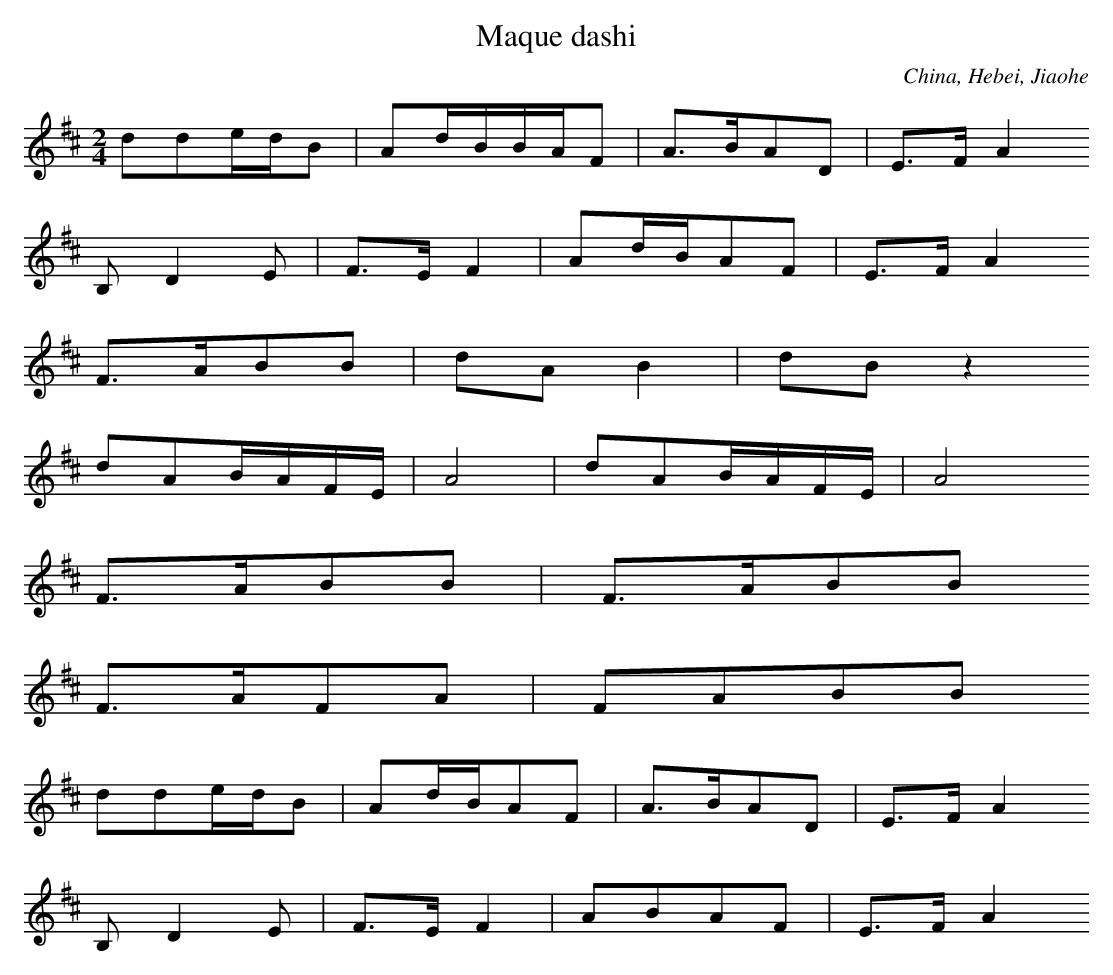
X:1
T: Maque dashi
O: China, Hebei, Jiaohe
M: 2/4
L: 1/16
K: D
d2d2edB2 | A2dBBAF2 | A3BA2D2 | E3FA4
B,2D4E2 | F3EF4 | A2dBA2F2 | E3FA4
F3AB2B2 | d2A2B4 | d2B2z4
d2A2BAFE | A8 | d2A2BAFE | A8
F3AB2B2 | F3AB2B2
F3AF2A2 | F2A2B2B2
d2d2edB2 | A2dBA2F2 | A3BA2D2 | E3FA4
B,2D4E2 | F3EF4 | A2B2A2F2 | E3FA4
